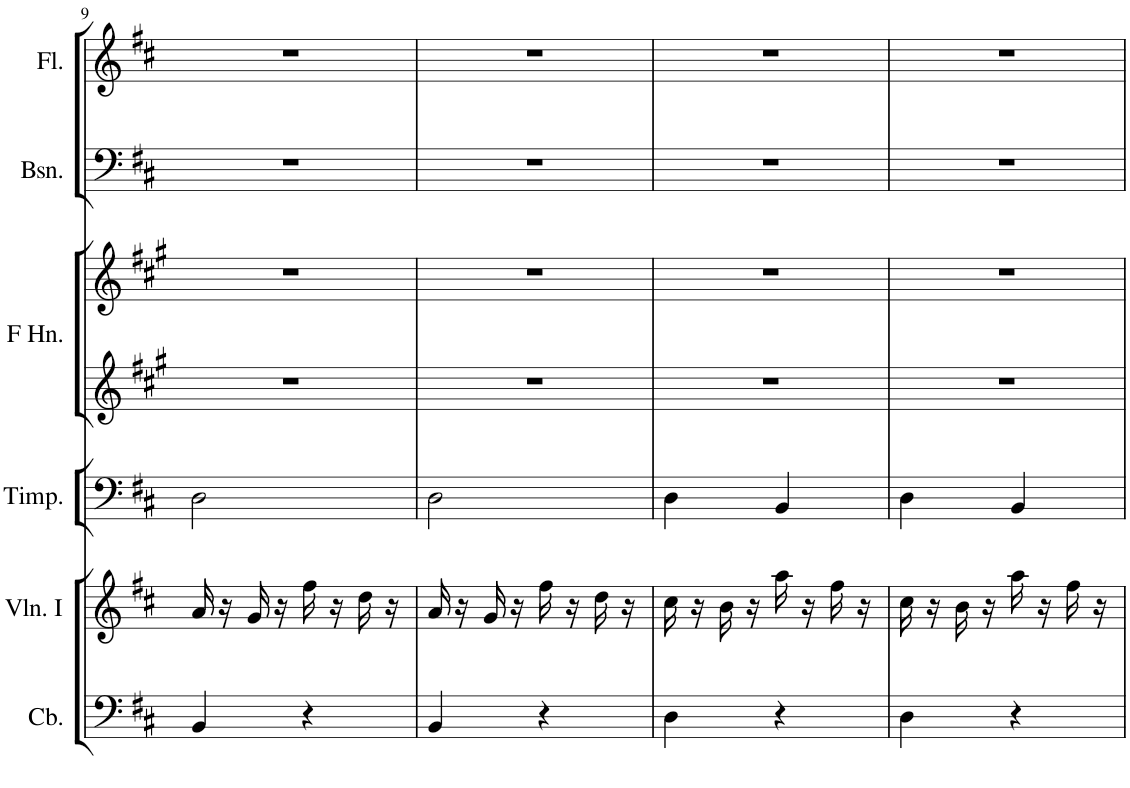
**kern	**kern	**kern	**kern	**kern	**kern	**kern
*part6	*part5	*part4	*part3	*part3	*part2	*part1
*staff7	*staff6	*staff5	*staff4	*staff3	*staff2	*staff1
*I"Contrabasses	*I"Violins I	*I"Timpani	*I"Horns in F	*	*I"Bassoons	*I"Flutes
*I'Cb.	*I'Vln. I	*I'Timp.	*	*	*I'Bsn.	*I'Fl.
!!LO:PB:g=z
*clefF4	*clefG2	*clefF4	*clefG2	*clefG2	*clefF4	*clefG2
*Trd7c12	*	*	*Trd4c7	*Trd4c7	*	*
*k[f#c#]	*k[f#c#]	*k[f#c#]	*k[f#c#g#]	*k[f#c#g#]	*k[f#c#]	*k[f#c#]
*M2/4	*M2/4	*M2/4	*M2/4	*M2/4	*M2/4	*M2/4
=9	=9	=9	=9	=9	=9	=9
4BB/	16a/	2D\	2r	2r	2r	2r
.	16r	.	.	.	.	.
.	16g/	.	.	.	.	.
.	16r	.	.	.	.	.
4r	16ff#\	.	.	.	.	.
.	16r	.	.	.	.	.
.	16dd\	.	.	.	.	.
.	16r	.	.	.	.	.
=10	=10	=10	=10	=10	=10	=10
4BB/	16a/	2D\	2r	2r	2r	2r
.	16r	.	.	.	.	.
.	16g/	.	.	.	.	.
.	16r	.	.	.	.	.
4r	16ff#\	.	.	.	.	.
.	16r	.	.	.	.	.
.	16dd\	.	.	.	.	.
.	16r	.	.	.	.	.
=11	=11	=11	=11	=11	=11	=11
4D\	16cc#\	4D\	2r	2r	2r	2r
.	16r	.	.	.	.	.
.	16b\	.	.	.	.	.
.	16r	.	.	.	.	.
4r	16aa\	4BB/	.	.	.	.
.	16r	.	.	.	.	.
.	16ff#\	.	.	.	.	.
.	16r	.	.	.	.	.
=12	=12	=12	=12	=12	=12	=12
4D\	16cc#\	4D\	2r	2r	2r	2r
.	16r	.	.	.	.	.
.	16b\	.	.	.	.	.
.	16r	.	.	.	.	.
4r	16aa\	4BB/	.	.	.	.
.	16r	.	.	.	.	.
.	16ff#\	.	.	.	.	.
.	16r	.	.	.	.	.
=	=	=	=	=	=	=
*-	*-	*-	*-	*-	*-	*-
